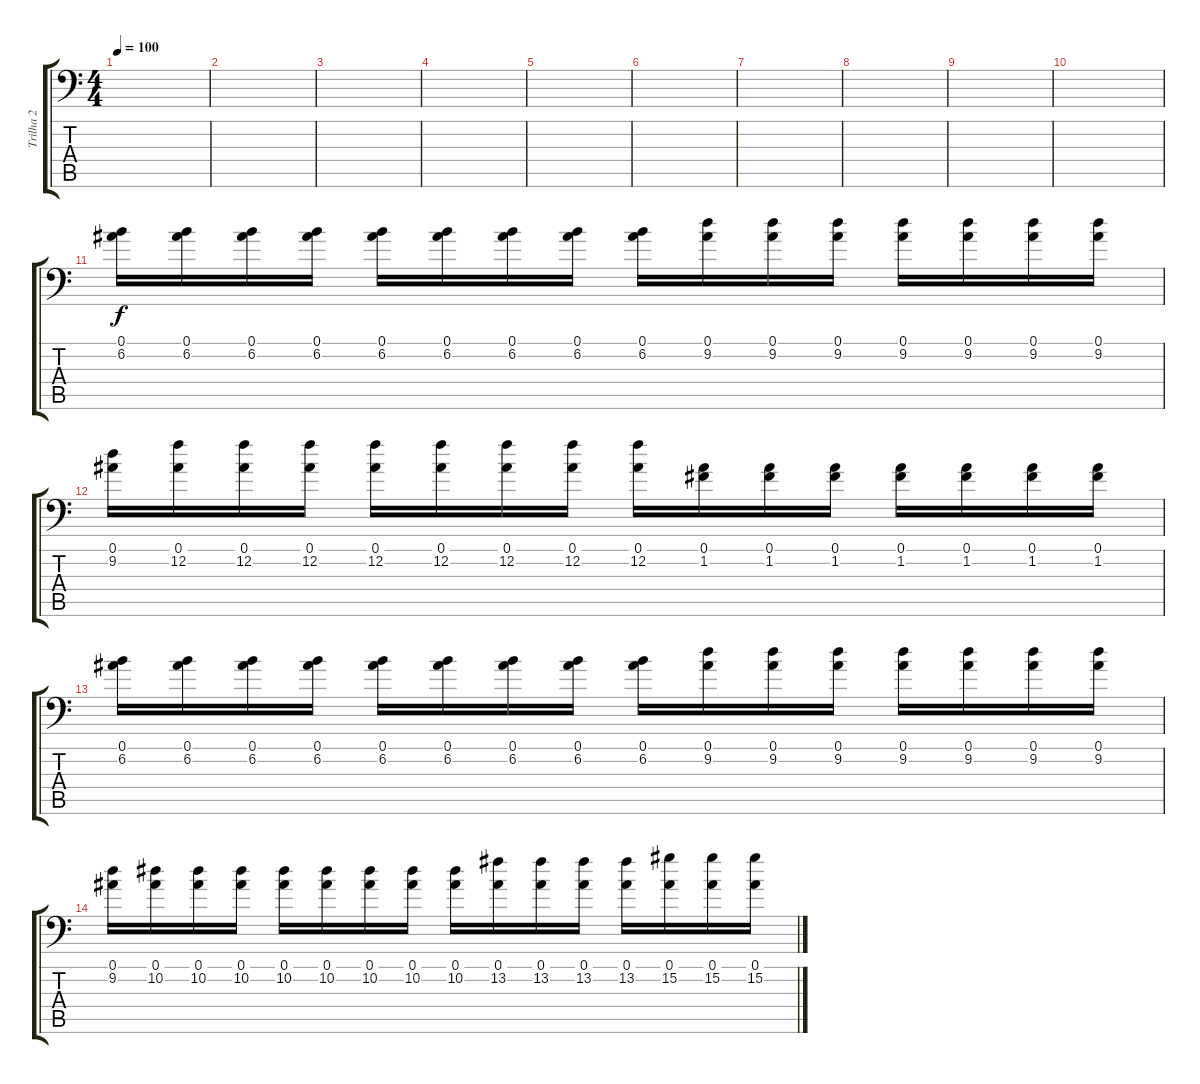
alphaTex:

\track ("Trilha 2" "Trilha 2") {instrument distortionguitar}
\staff {score tabs}
\tuning (Bb3 F3 Db3 Ab2 Eb2 Bb1) {hide}
\ts (4 4)
\tempo 100
\clef f4
\ks c
|
|
|
|
|
|
|
|
|
|
(0.1 6.2).16 (0.1 6.2).16 (0.1 6.2).16 (0.1 6.2).16 (0.1 6.2).16 (0.1 6.2).16 (0.1 6.2).16 (0.1 6.2).16 (0.1 6.2).16 (0.1 9.2).16 (0.1 9.2).16 (0.1 9.2).16 (0.1 9.2).16 (0.1 9.2).16 (0.1 9.2).16 (0.1 9.2).16 |
(0.1 9.2).16 (0.1 12.2).16 (0.1 12.2).16 (0.1 12.2).16 (0.1 12.2).16 (0.1 12.2).16 (0.1 12.2).16 (0.1 12.2).16 (0.1 12.2).16 (0.1 1.2).16 (0.1 1.2).16 (0.1 1.2).16 (0.1 1.2).16 (0.1 1.2).16 (0.1 1.2).16 (0.1 1.2).16 |
(0.1 6.2).16 (0.1 6.2).16 (0.1 6.2).16 (0.1 6.2).16 (0.1 6.2).16 (0.1 6.2).16 (0.1 6.2).16 (0.1 6.2).16 (0.1 6.2).16 (0.1 9.2).16 (0.1 9.2).16 (0.1 9.2).16 (0.1 9.2).16 (0.1 9.2).16 (0.1 9.2).16 (0.1 9.2).16 |
(0.1 9.2).16 (0.1 10.2).16 (0.1 10.2).16 (0.1 10.2).16 (0.1 10.2).16 (0.1 10.2).16 (0.1 10.2).16 (0.1 10.2).16 (0.1 10.2).16 (0.1 13.2).16 (0.1 13.2).16 (0.1 13.2).16 (0.1 13.2).16 (0.1 15.2).16 (0.1 15.2).16 (0.1 15.2).16
